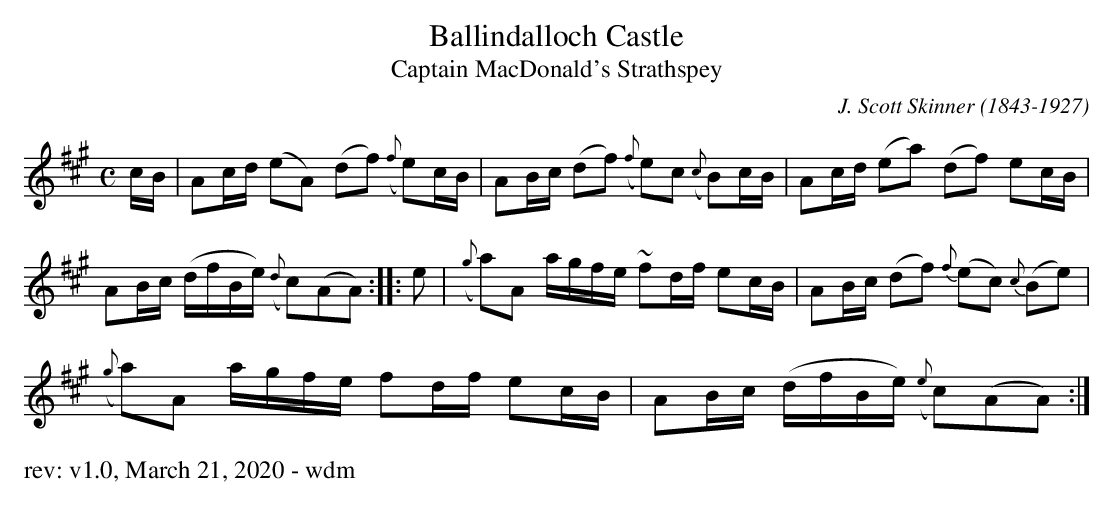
X:1
T:Ballindalloch Castle
T:Captain MacDonald's Strathspey
M:C
L:1/8
C:J. Scott Skinner (1843-1927)
K:A
c/B/ | Ac/d/ (eA) (df) ({f}e)c/B/ | AB/c/ (df) ({f}e)c ({c}B)c/B/ | Ac/d/ (ea) (df) ec/B/ |
AB/c/ (d/f/B/e/) ({d}c)(AA) :: e | ({g}a)A a/g/f/e/ ~fd/f/ ec/B/ | AB/c/ (df) {f}(ec) {c}(Be) |
({g}a)A a/g/f/e/ fd/f/ ec/B/ | AB/c/ (d/f/B/e/) ({e}c)(AA) :|
